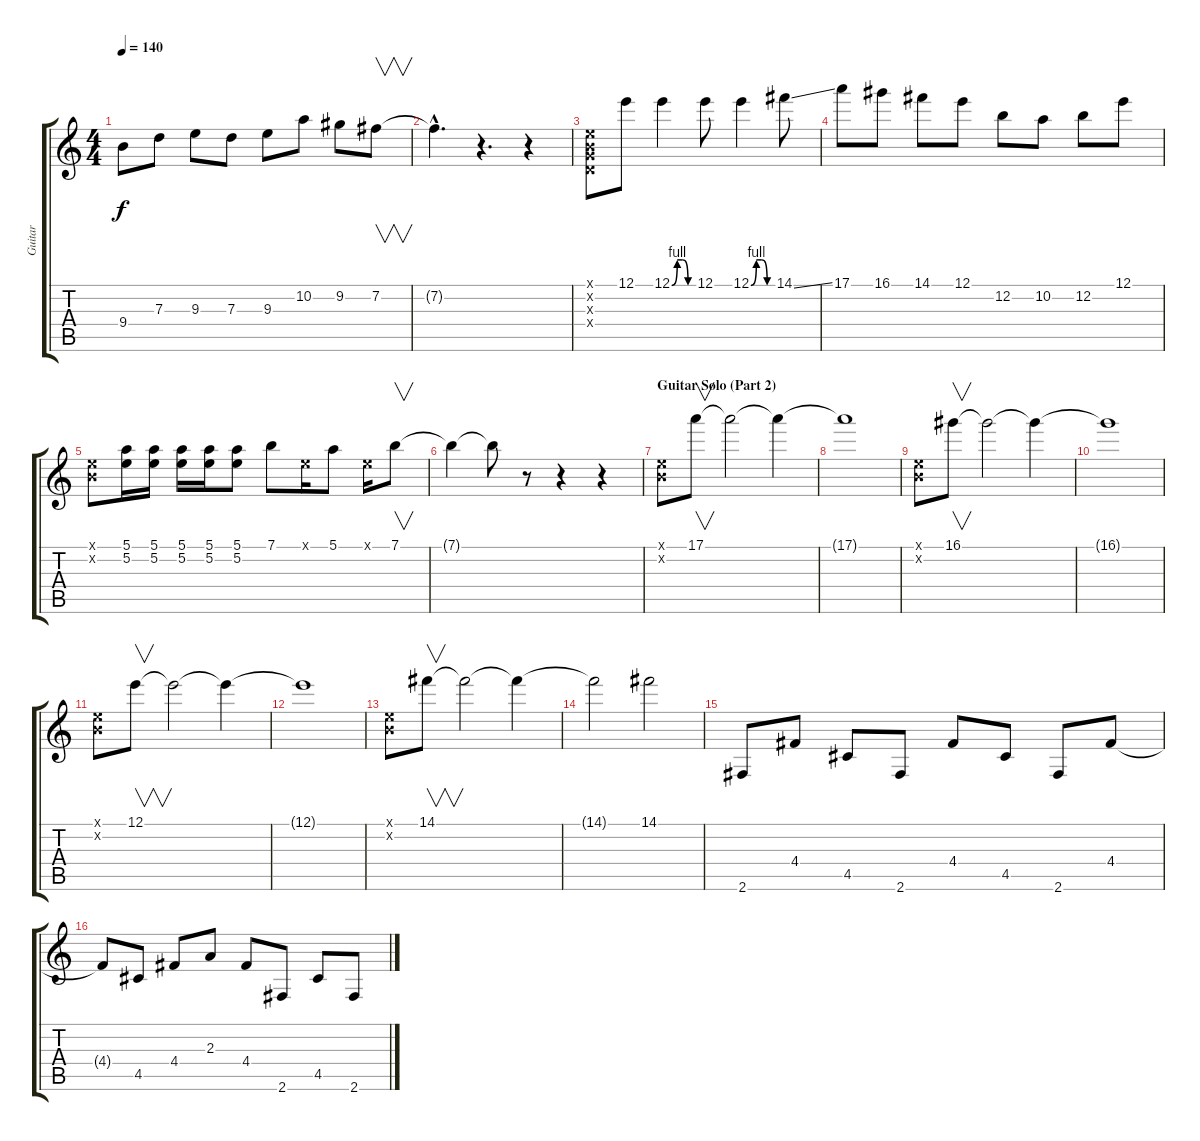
\track ("Guitar" "Guitar") {instrument overdrivenguitar}
\staff {score tabs}
\tuning (E4 B3 G3 D3 A2 E2) {hide}
\ts (4 4)
\tempo 140
\clef g2
\ks c
9.4{t}.8{dy f} 7.3.8 9.3.8 7.3.8 9.3.8 10.2.8 9.2.8 7.2.8{v} |
7.2{hac t}.4{d} r.4{d} r.4 |
(0.1{x} 0.2{x} 0.3{x} 0.4{x}).8 12.1.8 12.1{be (custom 0 0 15 4 30 4 45 0 60 0)}.4 12.1.8 12.1{be (custom 0 0 15 4 30 4 45 0 60 0)}.4 14.1{ss}.8 |
17.1.8 16.1.8 14.1.8 12.1.8 12.2.8 10.2.8 12.2.8 12.1.8 |
(0.1{x} 0.2{x}).8 (5.1 5.2).16 (5.1 5.2).16 (5.1 5.2).16 (5.1 5.2).16 (5.1 5.2).8 7.1.8 0.1{x}.16 5.1.8 0.1{x}.16 7.1.8{v} |
7.1{t}.4 7.1{t}.8 r.8 r.4 r.4 |
\section ("" "Guitar Solo (Part 2)")
(0.1{x} 0.2{x}).8{volume 13} 17.1.8{v volume 7} 17.1{t}.2 17.1{t}.4 |
17.1{t}.1 |
(0.1{x} 0.2{x}).8{volume 13} 16.1.8{v volume 7} 16.1{t}.2 16.1{t}.4 |
16.1{t}.1 |
(0.1{x} 0.2{x}).8{volume 13} 12.1.8{v volume 7} 12.1{t}.2 12.1{t}.4 |
12.1{t}.1 |
(0.1{x} 0.2{x}).8{volume 13} 14.1.8{v volume 7} 14.1{t}.2 14.1{t}.4 |
14.1{t}.2 14.1.2{volume 13} |
2.6.8{volume 13} 4.4.8 4.5.8 2.6.8 4.4.8 4.5.8 2.6.8 4.4.8 |
4.4{t}.8 4.5.8 4.4.8 2.3.8 4.4.8 2.6.8 4.5.8 2.6.8
